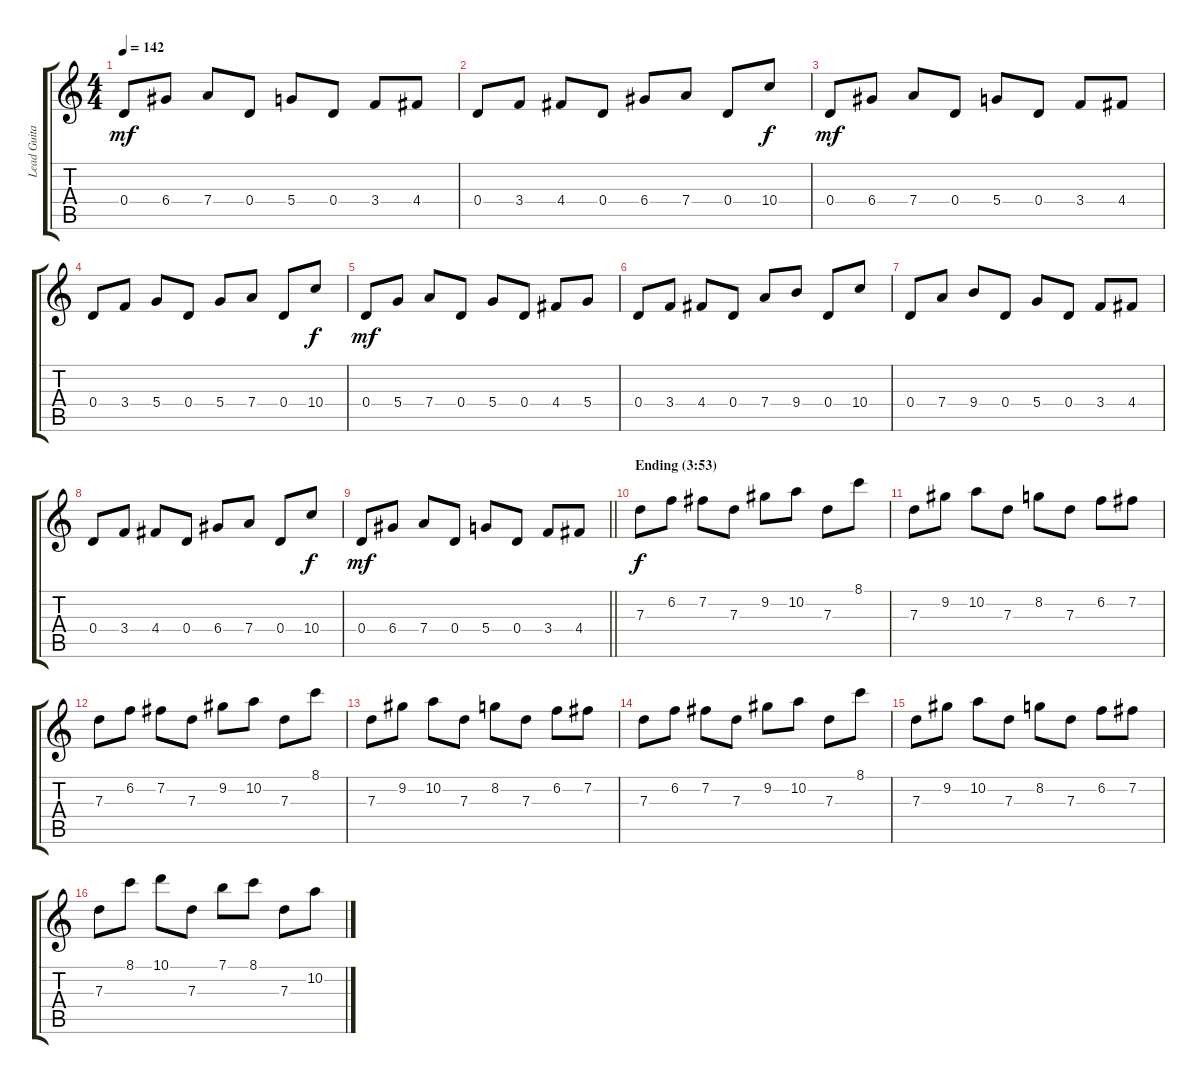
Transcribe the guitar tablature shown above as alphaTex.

\track ("Lead Guitar (Slash)  " "Lead Guita") {instrument overdrivenguitar}
\staff {score tabs}
\tuning (E4 B3 G3 D3 A2 D2) {hide}
\ts (4 4)
\tempo 142
\clef g2
\ks c
0.4.8{dy mf} 6.4.8 7.4.8 0.4.8 5.4.8 0.4.8 3.4.8 4.4.8 |
0.4.8 3.4.8 4.4.8 0.4.8 6.4.8 7.4.8 0.4.8 10.4.8{dy f} |
0.4.8{dy mf} 6.4.8 7.4.8 0.4.8 5.4.8 0.4.8 3.4.8 4.4.8 |
0.4.8 3.4.8 5.4.8 0.4.8 5.4.8 7.4.8 0.4.8 10.4.8{dy f} |
0.4.8{dy mf} 5.4.8 7.4.8 0.4.8 5.4.8 0.4.8 4.4.8 5.4.8 |
0.4.8 3.4.8 4.4.8 0.4.8 7.4.8 9.4.8 0.4.8 10.4.8 |
0.4.8 7.4.8 9.4.8 0.4.8 5.4.8 0.4.8 3.4.8 4.4.8 |
0.4.8 3.4.8 4.4.8 0.4.8 6.4.8 7.4.8 0.4.8 10.4.8{dy f} |
\barLineRight lightlight
0.4.8{dy mf} 6.4.8 7.4.8 0.4.8 5.4.8 0.4.8 3.4.8 4.4.8 |
\section ("" "Ending (3:53)")
7.3.8{dy f balance 8} 6.2.8 7.2.8 7.3.8 9.2.8 10.2.8 7.3.8 8.1.8 |
7.3.8 9.2.8 10.2.8 7.3.8 8.2.8 7.3.8 6.2.8 7.2.8 |
7.3.8 6.2.8 7.2.8 7.3.8 9.2.8 10.2.8 7.3.8 8.1.8 |
7.3.8 9.2.8 10.2.8 7.3.8 8.2.8 7.3.8 6.2.8 7.2.8 |
7.3.8 6.2.8 7.2.8 7.3.8 9.2.8 10.2.8 7.3.8 8.1.8 |
7.3.8 9.2.8 10.2.8 7.3.8 8.2.8 7.3.8 6.2.8 7.2.8 |
7.3.8 8.1.8 10.1.8 7.3.8 7.1.8 8.1.8 7.3.8 10.2.8
